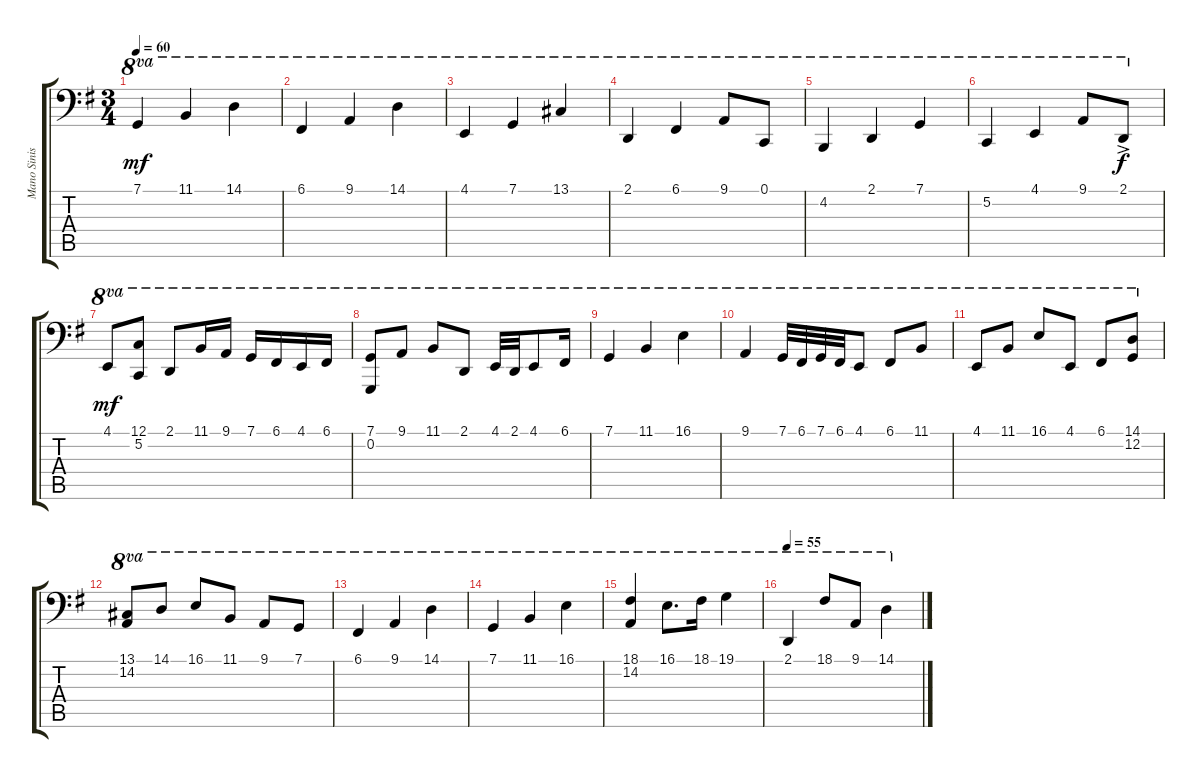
\track ("Mano Sinistra" "Mano Sinis") {instrument harpsichord}
\staff {score tabs}
\tuning (C3 G2 D2 A1 E1 B0) {hide}
\ts (3 4)
\tempo 60
\clef f4
\ks g
7.1.4{ot 8va dy mf instrument harpsichord} 11.1.4{ot 8va} 14.1.4{ot 8va} |
6.1.4{ot 8va} 9.1.4{ot 8va} 14.1.4{ot 8va} |
4.1.4{ot 8va} 7.1.4{ot 8va} 13.1.4{ot 8va} |
2.1.4{ot 8va} 6.1.4{ot 8va} 9.1.8{ot 8va} 0.1.8{ot 8va} |
4.2.4{ot 8va} 2.1.4{ot 8va} 7.1.4{ot 8va} |
5.2.4{ot 8va} 4.1.4{ot 8va} 9.1.8{ot 8va} 2.1{ac}.8{ot 8va dy f} |
4.1.8{ot 8va dy mf} (12.1 5.2).8{ot 8va} 2.1.8{ot 8va} 11.1.16{ot 8va} 9.1.16{ot 8va} 7.1.16{ot 8va} 6.1.16{ot 8va} 4.1.16{ot 8va} 6.1.16{ot 8va} |
(7.1 0.2).8{ot 8va} 9.1.8{ot 8va} 11.1.8{ot 8va} 2.1.8{ot 8va} 4.1.32{ot 8va} 2.1.32{ot 8va} 4.1.8{ot 8va} 6.1.16{ot 8va} |
7.1.4{ot 8va} 11.1.4{ot 8va} 16.1.4{ot 8va} |
9.1.4{ot 8va} 7.1.32{ot 8va} 6.1.32{ot 8va} 7.1.32{ot 8va} 6.1.32{ot 8va} 4.1.8{ot 8va} 6.1.8{ot 8va} 11.1.8{ot 8va} |
4.1.8{ot 8va} 11.1.8{ot 8va} 16.1.8{ot 8va} 4.1.8{ot 8va} 6.1.8{ot 8va} (14.1 12.2).8{ot 8va} |
(13.1 14.2).8{ot 8va} 14.1.8{ot 8va} 16.1.8{ot 8va} 11.1.8{ot 8va} 9.1.8{ot 8va} 7.1.8{ot 8va} |
6.1.4{ot 8va} 9.1.4{ot 8va} 14.1.4{ot 8va} |
7.1.4{ot 8va} 11.1.4{ot 8va} 16.1.4{ot 8va} |
(18.1 14.2).4{ot 8va} 16.1.8{d ot 8va} 18.1.16{ot 8va} 19.1.4{ot 8va} |
\tempo 55
2.1.4{ot 8va} 18.1.8{ot 8va} 9.1.8{ot 8va} 14.1.4{ot 8va}
